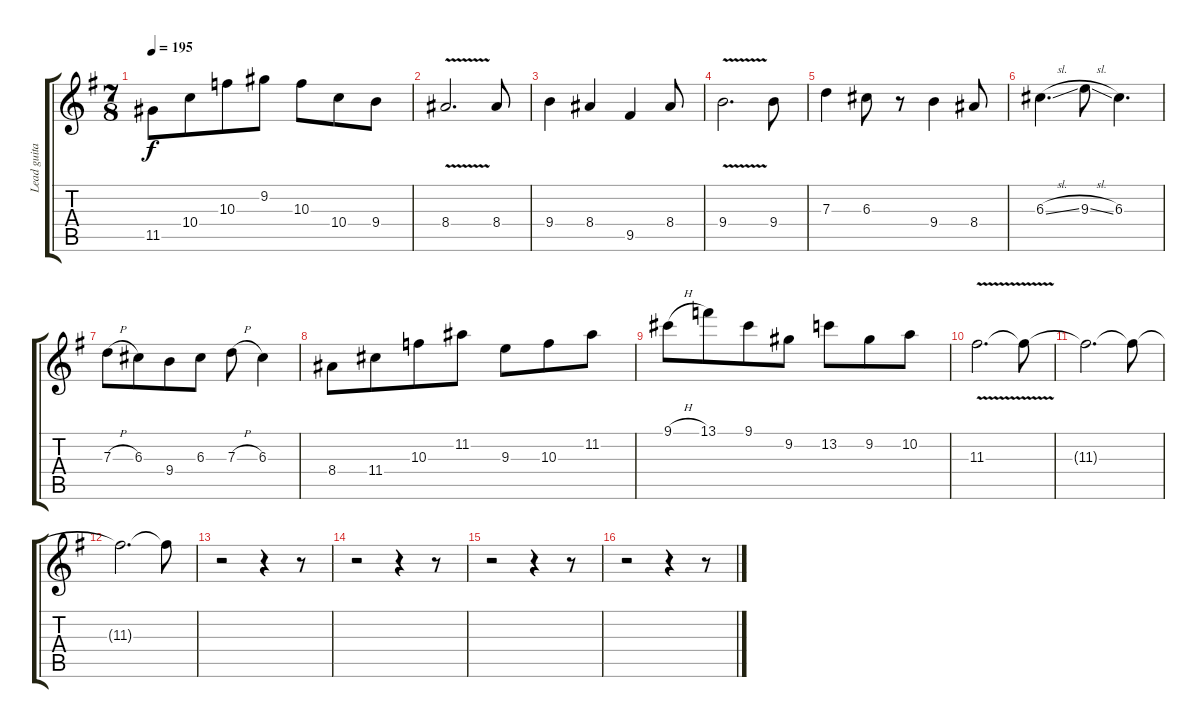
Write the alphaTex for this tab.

\track ("Lead guitar 1" "Lead guita") {instrument distortionguitar}
\staff {score tabs}
\tuning (E4 B3 G3 D3 A2 E2) {hide}
\ts (7 8)
\tempo 195
\clef g2
\ks eminor
11.5.8{dy f} 10.4.8 10.3.8 9.2.8 10.3.8 10.4.8 9.4.8 |
8.4{v}.2{d} 8.4.8 |
9.4.4 8.4.4 9.5.4 8.4.8 |
9.4{v}.2{d} 9.4.8 |
7.3.4 6.3.8 r.8 9.4.4 8.4.8 |
6.3{sl}.4{d} 9.3{sl}.8 6.3.4{d} |
7.3{h}.8 6.3.8 9.4.8 6.3.8 7.3{h}.8 6.3.4 |
8.4.8 11.4.8 10.3.8 11.2.8 9.3.8 10.3.8 11.2.8 |
9.1{h}.8 13.1.8 9.1.8 9.2.8 13.2.8 9.2.8 10.2.8 |
11.3{v}.2{d} 11.3{t}.8 |
11.3{t}.2{d} 11.3{t}.8 |
11.3{t}.2{d} 11.3{t}.8 |
r.2 r.4 r.8 |
r.2 r.4 r.8 |
r.2 r.4 r.8 |
r.2 r.4 r.8
